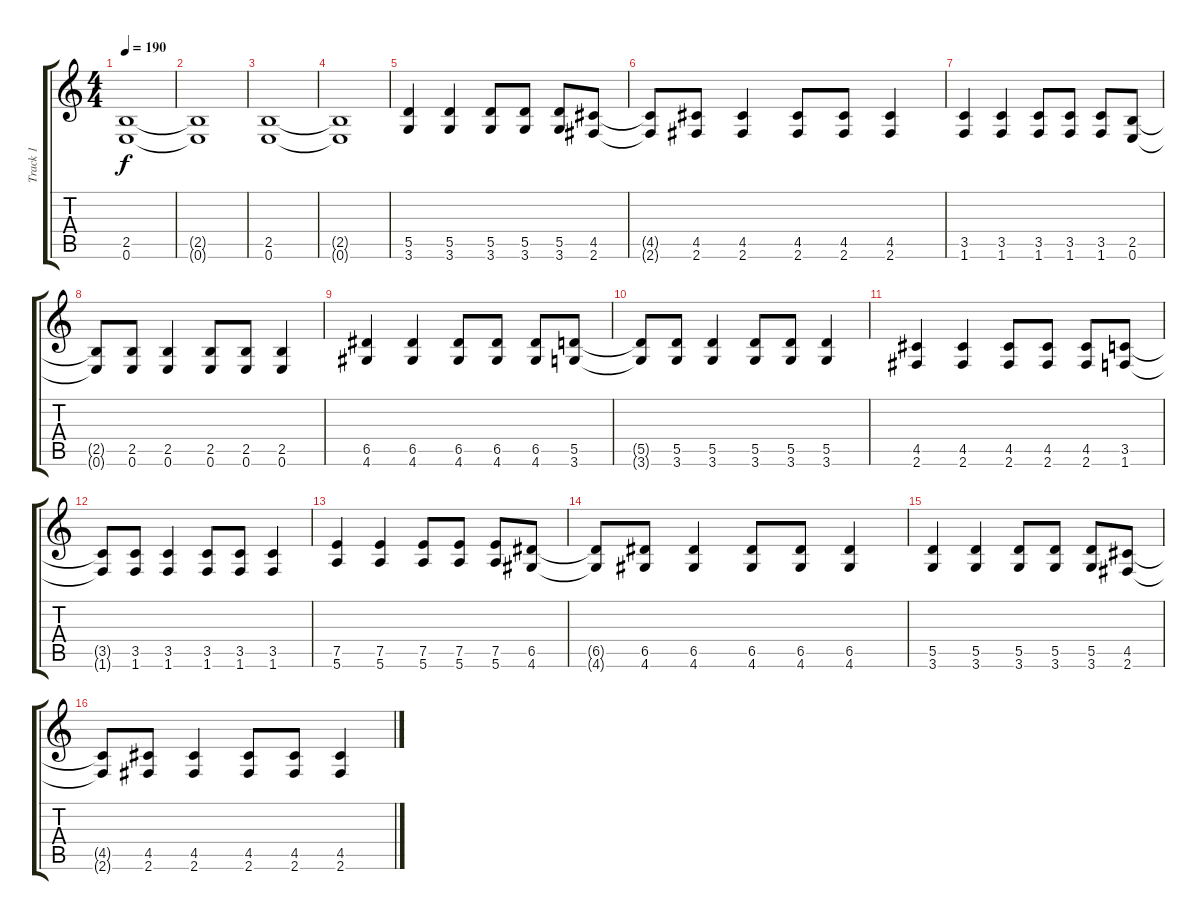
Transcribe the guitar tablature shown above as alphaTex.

\track ("Track 1" "Track 1") {instrument distortionguitar}
\staff {score tabs}
\tuning (E4 B3 G3 D3 A2 E2) {hide}
\ts (4 4)
\tempo 190
\clef g2
\ks c
(2.5 0.6).1{dy f} |
(2.5{t} 0.6{t}).1 |
(2.5 0.6).1 |
(2.5{t} 0.6{t}).1 |
(5.5 3.6).4 (5.5 3.6).4 (5.5 3.6).8 (5.5 3.6).8 (5.5 3.6).8 (4.5 2.6).8 |
(4.5{t} 2.6{t}).8 (4.5 2.6).8 (4.5 2.6).4 (4.5 2.6).8 (4.5 2.6).8 (4.5 2.6).4 |
(3.5 1.6).4 (3.5 1.6).4 (3.5 1.6).8 (3.5 1.6).8 (3.5 1.6).8 (2.5 0.6).8 |
(2.5{t} 0.6{t}).8 (2.5 0.6).8 (2.5 0.6).4 (2.5 0.6).8 (2.5 0.6).8 (2.5 0.6).4 |
(6.5 4.6).4 (6.5 4.6).4 (6.5 4.6).8 (6.5 4.6).8 (6.5 4.6).8 (5.5 3.6).8 |
(5.5{t} 3.6{t}).8 (5.5 3.6).8 (5.5 3.6).4 (5.5 3.6).8 (5.5 3.6).8 (5.5 3.6).4 |
(4.5 2.6).4 (4.5 2.6).4 (4.5 2.6).8 (4.5 2.6).8 (4.5 2.6).8 (3.5 1.6).8 |
(3.5{t} 1.6{t}).8 (3.5 1.6).8 (3.5 1.6).4 (3.5 1.6).8 (3.5 1.6).8 (3.5 1.6).4 |
(7.5 5.6).4 (7.5 5.6).4 (7.5 5.6).8 (7.5 5.6).8 (7.5 5.6).8 (6.5 4.6).8 |
(6.5{t} 4.6{t}).8 (6.5 4.6).8 (6.5 4.6).4 (6.5 4.6).8 (6.5 4.6).8 (6.5 4.6).4 |
(5.5 3.6).4 (5.5 3.6).4 (5.5 3.6).8 (5.5 3.6).8 (5.5 3.6).8 (4.5 2.6).8 |
(4.5{t} 2.6{t}).8 (4.5 2.6).8 (4.5 2.6).4 (4.5 2.6).8 (4.5 2.6).8 (4.5 2.6).4
